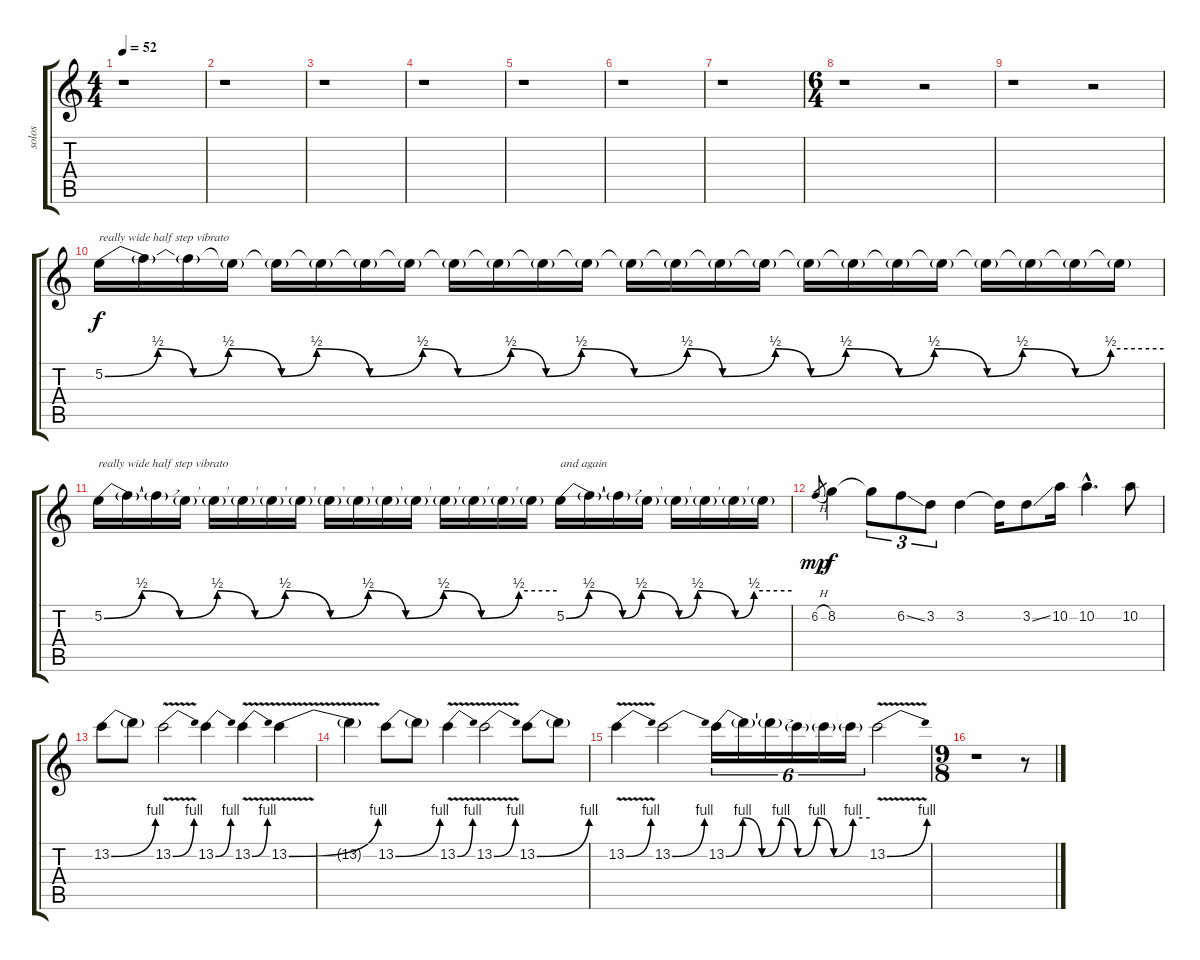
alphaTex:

\track ("solos" "solos") {instrument overdrivenguitar}
\staff {score tabs}
\tuning (E4 B3 G3 D3 A2 D2) {hide}
\ts (4 4)
\tempo 52
\clef g2
\ks c
r.1{dy f} |
r.1 |
r.1 |
r.1 |
r.1 |
r.1 |
r.1 |
\ts (6 4)
r.1 r.2 |
r.1 r.2 |
5.2{be (custom 0 0 3 2 5 0 7 2 10 0 12 2 15 0 18 2 20 0 23 2 25 0 27 2 30 0 33 2 35 0 38 2 40 0 42 2 45 0 47 2 50 0 52 2 55 0 57 2 60 2)}.16{txt "really wide half step vibrato"} 5.2{t}.16 5.2{t}.16 5.2{t}.16 5.2{t}.16 5.2{t}.16 5.2{t}.16 5.2{t}.16 5.2{t}.16 5.2{t}.16 5.2{t}.16 5.2{t}.16 5.2{t}.16 5.2{t}.16 5.2{t}.16 5.2{t}.16 5.2{t}.16 5.2{t}.16 5.2{t}.16 5.2{t}.16 5.2{t}.16 5.2{t}.16 5.2{t}.16 5.2{t}.16 |
5.2{be (custom 0 0 5 2 10 0 15 2 20 0 24 2 30 0 35 2 40 0 45 2 50 0 55 2 60 2)}.16{txt "really wide half step vibrato"} 5.2{t}.16 5.2{t}.16 5.2{t}.16 5.2{t}.16 5.2{t}.16 5.2{t}.16 5.2{t}.16 5.2{t}.16 5.2{t}.16 5.2{t}.16 5.2{t}.16 5.2{t}.16 5.2{t}.16 5.2{t}.16 5.2{t}.16 5.2{be (custom 0 0 6 2 15 0 20 2 30 0 35 2 45 0 50 2 60 2)}.16{txt "and again"} 5.2{t}.16 5.2{t}.16 5.2{t}.16 5.2{t}.16 5.2{t}.16 5.2{t}.16 5.2{t}.16 |
6.2{h}.8{gr dy mp} 8.2.4{dy f} 8.2{t}.8{tu (3 2)} 6.2{ss}.8{tu (3 2)} 3.2.8{tu (3 2)} 3.2.4 3.2{t}.16 3.2{ss}.8 10.2.16 10.2{hac}.4{d} 10.2.8 |
13.2{be (bend 0 0 60 4)}.8 13.2{t}.8 13.2{be (bend 0 0 60 4) v}.2 13.2{be (bend 0 0 60 4)}.4 13.2{be (bend 0 0 60 4) v}.4 13.2{be (bend 0 0 60 4) v}.4 |
13.2{t}.4 13.2{be (bend 0 0 60 4)}.8 13.2{t}.8 13.2{be (bend 0 0 60 4) v}.4 13.2{be (bend 0 0 60 4) v}.2 13.2{be (bend 0 0 60 4)}.8 13.2{t}.8 |
13.2{be (bend 0 0 60 4) v}.4 13.2{be (bend 0 0 60 4)}.2 13.2{be (custom 0 0 7 4 15 0 23 4 30 0 38 4 45 0 53 4 60 4)}.16{tu (6 4)} 13.2{t}.16{tu (6 4)} 13.2{t}.16{tu (6 4)} 13.2{t}.16{tu (6 4)} 13.2{t}.16{tu (6 4)} 13.2{t}.16{tu (6 4)} 13.2{be (bend 0 0 60 4) v}.2 |
\ts (9 8)
r.1 r.8
